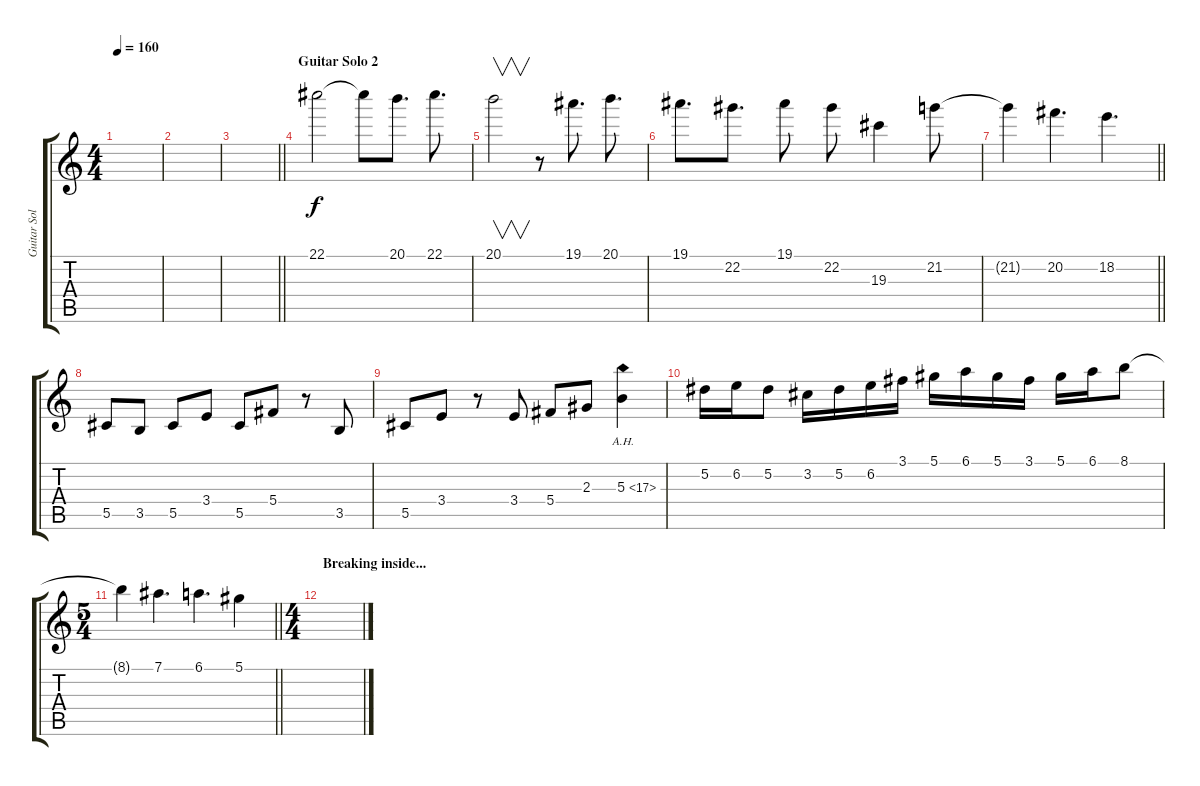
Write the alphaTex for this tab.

\track ("Guitar Solo" "Guitar Sol") {instrument distortionguitar}
\staff {score tabs}
\tuning (Eb4 Bb3 Gb3 Db3 Ab2 Db2) {hide}
\ts (4 4)
\tempo 160
\clef g2
\ks c
|
|
\barLineRight lightlight
|
\section ("" "Guitar Solo 2")
22.1.2 22.1{t}.8 20.1.8{d} 22.1.8{d} |
20.1.2{v} r.8 19.1.8{d} 20.1.8{d} |
19.1.8{d} 22.2.8{d} 19.1.8 22.2.8 19.3.4 21.2.8 |
\barLineRight lightlight
21.2{t}.4 20.2.4{d} 18.2.4{d} |
5.5.8 3.5.8 5.5.8 3.4.8 5.5.8 5.4.8 r.8 3.5.8 |
5.5.8 3.4.8 r.8 3.4.8 5.4.8 2.3.8 5.3{ah 12}.4 |
5.2.16 6.2.16 5.2.8 3.2.16 5.2.16 6.2.16 3.1.16 5.1.16 6.1.16 5.1.16 3.1.16 5.1.16 6.1.16 8.1.8 |
\ts (5 4)
\barLineRight lightlight
8.1{t}.4 7.1.4{d} 6.1.4{d} 5.1.4 |
\ts (4 4)
\section ("" "Breaking inside...")
